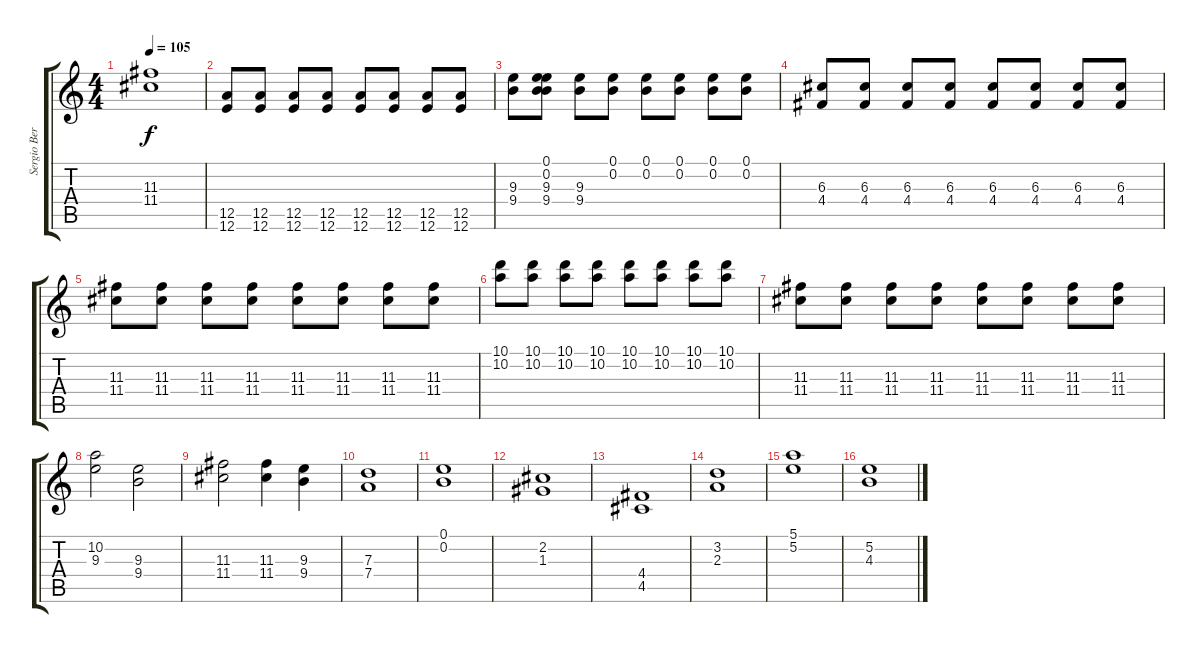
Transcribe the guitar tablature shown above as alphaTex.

\track ("Sergio Berdichevsky" "Sergio Ber") {instrument overdrivenguitar}
\staff {score tabs}
\tuning (E4 B3 G3 D3 A2 E2) {hide}
\ts (4 4)
\tempo 105
\clef g2
\ks c
(11.3 11.4).1{dy f} |
(12.5 12.6).8 (12.5 12.6).8 (12.5 12.6).8 (12.5 12.6).8 (12.5 12.6).8 (12.5 12.6).8 (12.5 12.6).8 (12.5 12.6).8 |
(9.3 9.4).8 (0.1 0.2 9.3 9.4).8 (9.3 9.4).8 (0.1 0.2).8 (0.1 0.2).8 (0.1 0.2).8 (0.1 0.2).8 (0.1 0.2).8 |
(6.3 4.4).8 (6.3 4.4).8 (6.3 4.4).8 (6.3 4.4).8 (6.3 4.4).8 (6.3 4.4).8 (6.3 4.4).8 (6.3 4.4).8 |
(11.3 11.4).8 (11.3 11.4).8 (11.3 11.4).8 (11.3 11.4).8 (11.3 11.4).8 (11.3 11.4).8 (11.3 11.4).8 (11.3 11.4).8 |
(10.1 10.2).8 (10.1 10.2).8 (10.1 10.2).8 (10.1 10.2).8 (10.1 10.2).8 (10.1 10.2).8 (10.1 10.2).8 (10.1 10.2).8 |
(11.3 11.4).8 (11.3 11.4).8 (11.3 11.4).8 (11.3 11.4).8 (11.3 11.4).8 (11.3 11.4).8 (11.3 11.4).8 (11.3 11.4).8 |
(10.2 9.3).2 (9.3 9.4).2 |
(11.3 11.4).2 (11.3 11.4).4 (9.3 9.4).4 |
(7.3 7.4).1 |
(0.1 0.2).1 |
(2.2 1.3).1 |
(4.4 4.5).1 |
(3.2 2.3).1 |
(5.1 5.2).1 |
(5.2 4.3).1
